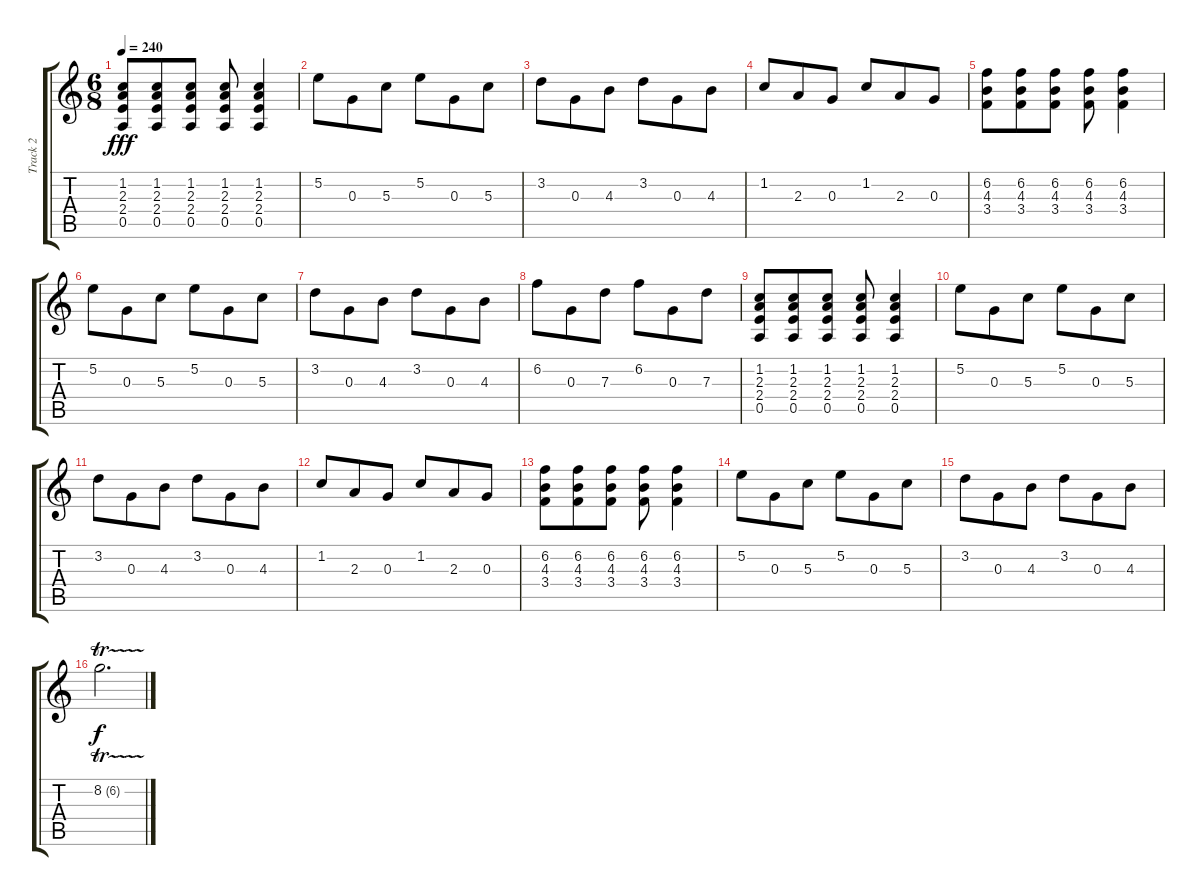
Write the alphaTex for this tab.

\track ("Track 2" "Track 2") {instrument overdrivenguitar}
\staff {score tabs}
\tuning (E4 B3 G3 D3 A2 E2) {hide}
\ts (6 8)
\tempo 240
\clef g2
\ks c
(1.2 2.3 2.4 0.5).8{dy fff} (1.2 2.3 2.4 0.5).8 (1.2 2.3 2.4 0.5).8 (1.2 2.3 2.4 0.5).8 (1.2 2.3 2.4 0.5).4 |
5.2.8 0.3.8 5.3.8 5.2.8 0.3.8 5.3.8 |
3.2.8 0.3.8 4.3.8 3.2.8 0.3.8 4.3.8 |
1.2.8 2.3.8 0.3.8 1.2.8 2.3.8 0.3.8 |
(6.2 4.3 3.4).8 (6.2 4.3 3.4).8 (6.2 4.3 3.4).8 (6.2 4.3 3.4).8 (6.2 4.3 3.4).4 |
5.2.8 0.3.8 5.3.8 5.2.8 0.3.8 5.3.8 |
3.2.8 0.3.8 4.3.8 3.2.8 0.3.8 4.3.8 |
6.2.8 0.3.8 7.3.8 6.2.8 0.3.8 7.3.8 |
(1.2 2.3 2.4 0.5).8 (1.2 2.3 2.4 0.5).8 (1.2 2.3 2.4 0.5).8 (1.2 2.3 2.4 0.5).8 (1.2 2.3 2.4 0.5).4 |
5.2.8 0.3.8 5.3.8 5.2.8 0.3.8 5.3.8 |
3.2.8 0.3.8 4.3.8 3.2.8 0.3.8 4.3.8 |
1.2.8 2.3.8 0.3.8 1.2.8 2.3.8 0.3.8 |
(6.2 4.3 3.4).8 (6.2 4.3 3.4).8 (6.2 4.3 3.4).8 (6.2 4.3 3.4).8 (6.2 4.3 3.4).4 |
5.2.8 0.3.8 5.3.8 5.2.8 0.3.8 5.3.8 |
3.2.8 0.3.8 4.3.8 3.2.8 0.3.8 4.3.8 |
8.2{tr (6 16)}.2{d dy f}
